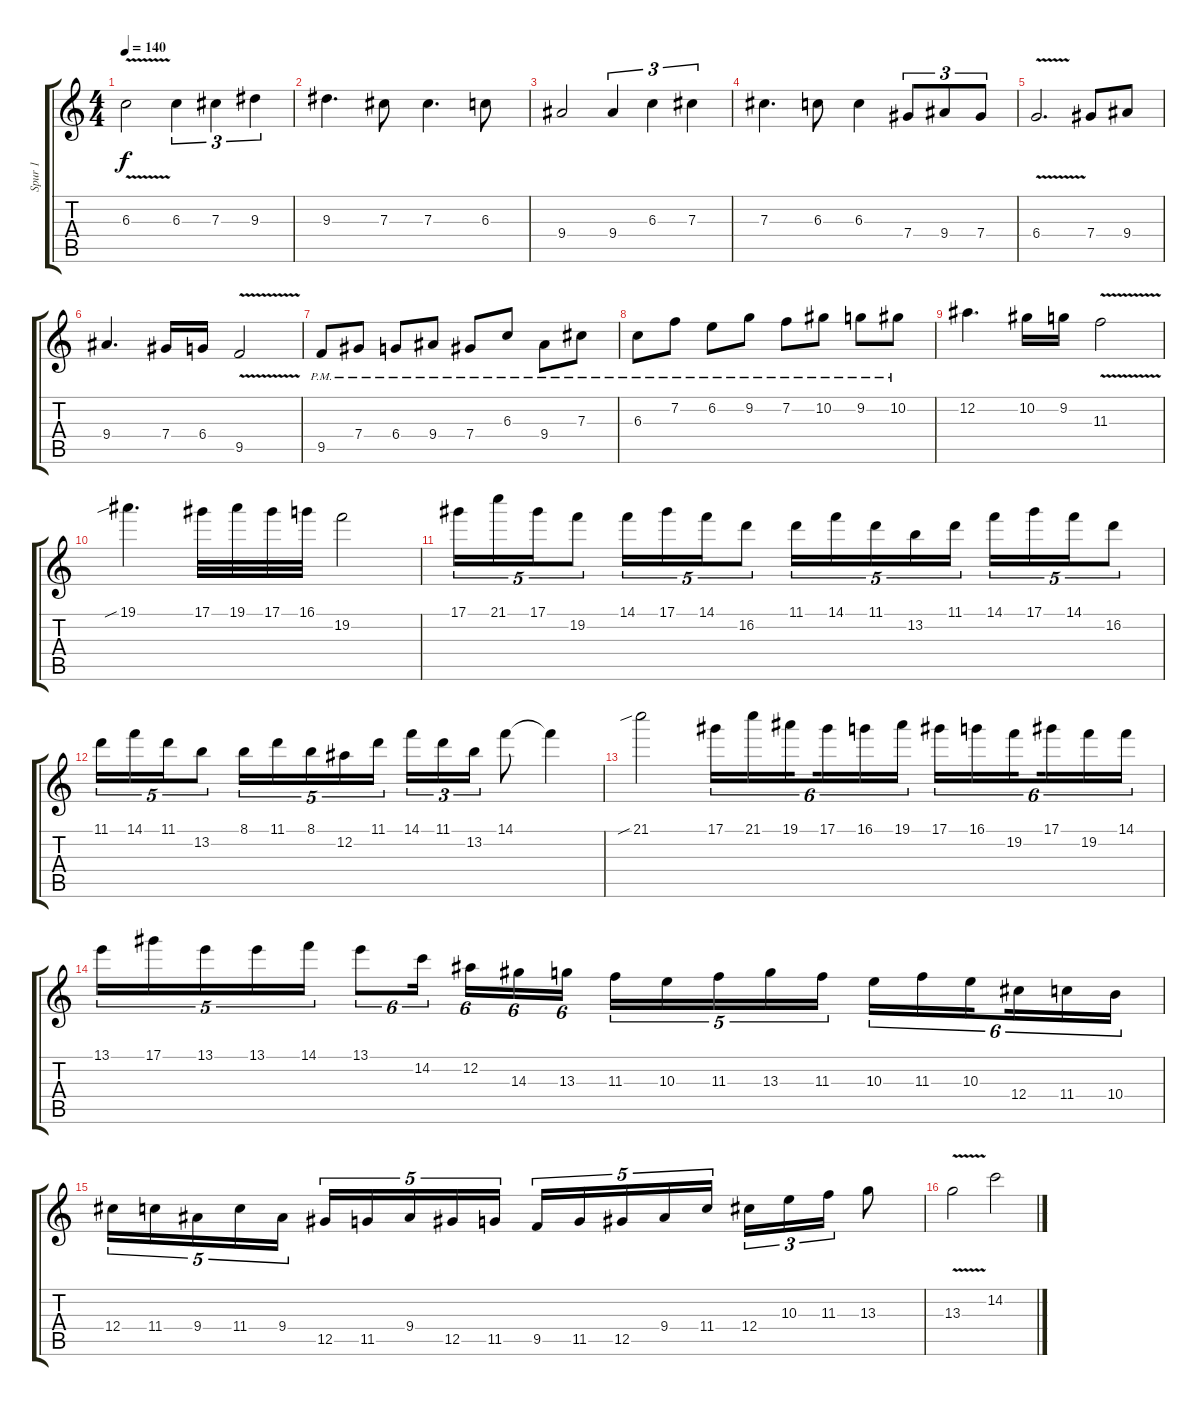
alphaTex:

\track ("Spur 1" "Spur 1") {instrument overdrivenguitar}
\staff {score tabs}
\tuning (Eb4 Bb3 Gb3 Db3 Ab2 Eb2) {hide}
\ts (4 4)
\tempo 140
\clef g2
\ks c
6.3{v}.2{dy f} 6.3.4{tu (3 2)} 7.3.4{tu (3 2)} 9.3.4{tu (3 2)} |
9.3.4{d} 7.3.8 7.3.4{d} 6.3.8 |
9.4.2 9.4.4{tu (3 2)} 6.3.4{tu (3 2)} 7.3.4{tu (3 2)} |
7.3.4{d} 6.3.8 6.3.4 7.4.8{tu (3 2)} 9.4.8{tu (3 2)} 7.4.8{tu (3 2)} |
6.4{v}.2{d} 7.4.8 9.4.8 |
9.4.4{d} 7.4.16 6.4.16 9.5{v}.2 |
9.5{pm}.8 7.4{pm}.8 6.4{pm}.8 9.4{pm}.8 7.4{pm}.8 6.3{pm}.8 9.4{pm}.8 7.3{pm}.8 |
6.3{pm}.8 7.2{pm}.8 6.2{pm}.8 9.2{pm}.8 7.2{pm}.8 10.2{pm}.8 9.2{pm}.8 10.2{pm}.8 |
12.2.4{d} 10.2.16 9.2.16 11.3{v}.2 |
19.1{sib}.4{d} 17.1.32 19.1.32 17.1.32 16.1.32 19.2.2 |
17.1.16{tu (5 4)} 21.1.16{tu (5 4)} 17.1.16{tu (5 4)} 19.2.8{tu (5 4)} 14.1.16{tu (5 4)} 17.1.16{tu (5 4)} 14.1.16{tu (5 4)} 16.2.8{tu (5 4)} 11.1.16{tu (5 4)} 14.1.16{tu (5 4)} 11.1.16{tu (5 4)} 13.2.16{tu (5 4)} 11.1.16{tu (5 4)} 14.1.16{tu (5 4)} 17.1.16{tu (5 4)} 14.1.16{tu (5 4)} 16.2.8{tu (5 4)} |
11.1.16{tu (5 4)} 14.1.16{tu (5 4)} 11.1.16{tu (5 4)} 13.2.8{tu (5 4)} 8.1.16{tu (5 4)} 11.1.16{tu (5 4)} 8.1.16{tu (5 4)} 12.2.16{tu (5 4)} 11.1.16{tu (5 4)} 14.1.16{tu (3 2)} 11.1.16{tu (3 2)} 13.2.16{tu (3 2)} 14.1.8 14.1{t}.4 |
21.1{sib}.2 17.1.16{tu (6 4)} 21.1.16{tu (6 4)} 19.1.16{tu (6 4) beam splitsecondary} 17.1.16{tu (6 4)} 16.1.16{tu (6 4)} 19.1.16{tu (6 4)} 17.1.16{tu (6 4)} 16.1.16{tu (6 4)} 19.2.16{tu (6 4) beam splitsecondary} 17.1.16{tu (6 4)} 19.2.16{tu (6 4)} 14.1.16{tu (6 4)} |
13.1.16{tu (5 4)} 17.1.16{tu (5 4)} 13.1.16{tu (5 4)} 13.1.16{tu (5 4)} 14.1.16{tu (5 4)} 13.1.8{tu (6 4)} 14.2.16{tu (6 4) beam splitsecondary} 12.2.16{tu (6 4)} 14.3.16{tu (6 4)} 13.3.16{tu (6 4)} 11.3.16{tu (5 4)} 10.3.16{tu (5 4)} 11.3.16{tu (5 4)} 13.3.16{tu (5 4)} 11.3.16{tu (5 4)} 10.3.16{tu (6 4)} 11.3.16{tu (6 4)} 10.3.16{tu (6 4) beam splitsecondary} 12.4.16{tu (6 4)} 11.4.16{tu (6 4)} 10.4.16{tu (6 4)} |
12.4.16{tu (5 4)} 11.4.16{tu (5 4)} 9.4.16{tu (5 4)} 11.4.16{tu (5 4)} 9.4.16{tu (5 4)} 12.5.16{tu (5 4)} 11.5.16{tu (5 4)} 9.4.16{tu (5 4)} 12.5.16{tu (5 4)} 11.5.16{tu (5 4)} 9.5.16{tu (5 4)} 11.5.16{tu (5 4)} 12.5.16{tu (5 4)} 9.4.16{tu (5 4)} 11.4.16{tu (5 4)} 12.4.16{tu (3 2)} 10.3.16{tu (3 2)} 11.3.16{tu (3 2)} 13.3.8 |
13.3{v}.2 14.2.2
